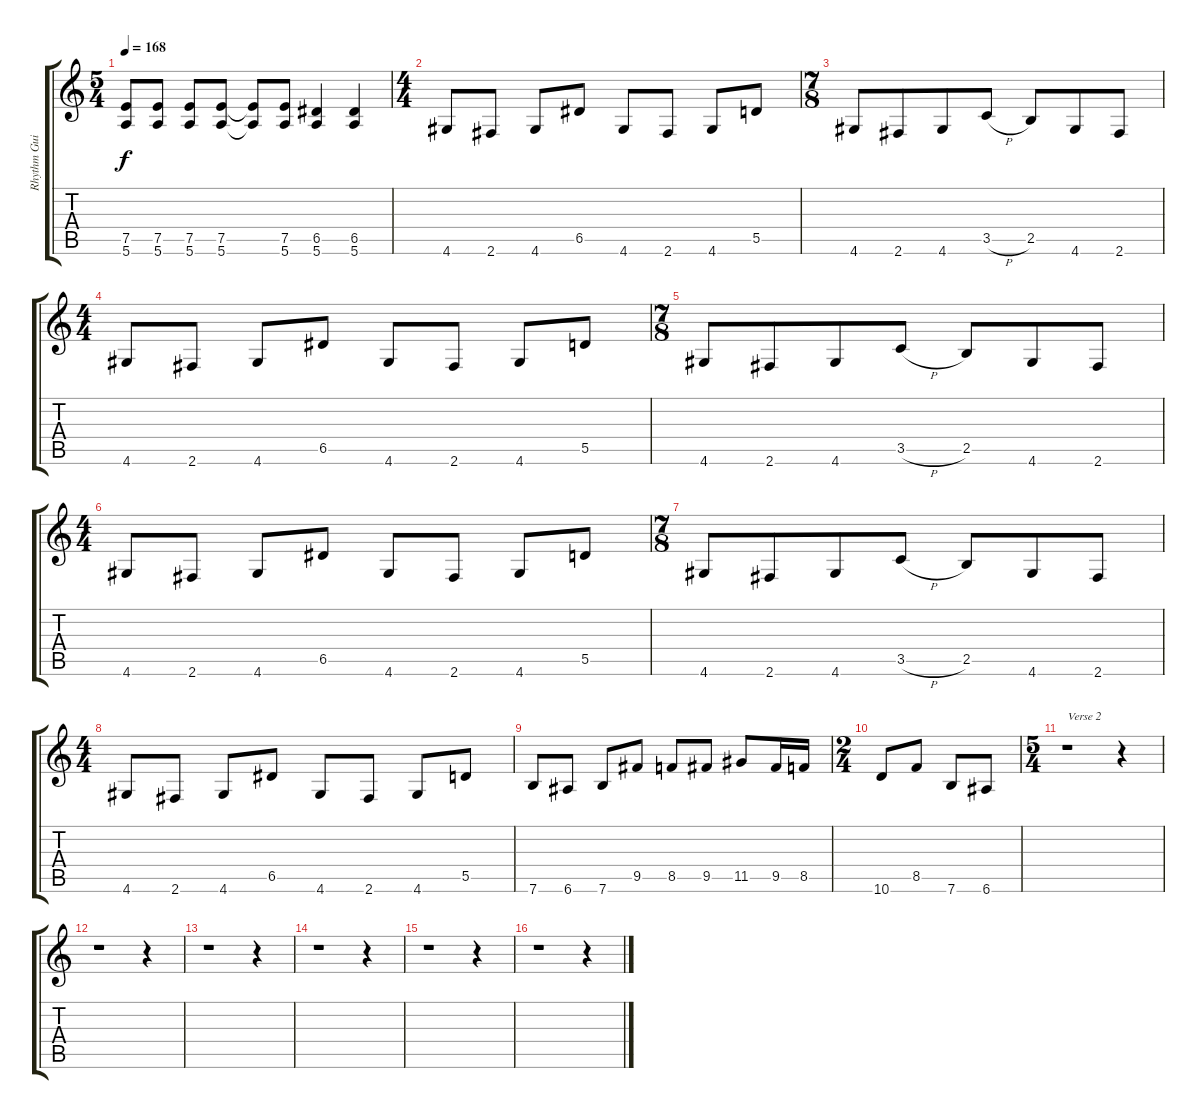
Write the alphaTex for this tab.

\track ("Rhythm Guitar" "Rhythm Gui") {instrument distortionguitar}
\staff {score tabs}
\tuning (E4 B3 G3 D3 A2 E2) {hide}
\ts (5 4)
\tempo 168
\clef g2
\ks c
(7.5 5.6).8{dy f} (7.5 5.6).8 (7.5 5.6).8 (7.5 5.6).8 (7.5{t} 5.6{t}).8 (7.5 5.6).8 (6.5 5.6).4 (6.5 5.6).4 |
\ts (4 4)
4.6.8 2.6.8 4.6.8 6.5.8 4.6.8 2.6.8 4.6.8 5.5.8 |
\ts (7 8)
4.6.8 2.6.8 4.6.8 3.5{h}.8 2.5.8 4.6.8 2.6.8 |
\ts (4 4)
4.6.8 2.6.8 4.6.8 6.5.8 4.6.8 2.6.8 4.6.8 5.5.8 |
\ts (7 8)
4.6.8 2.6.8 4.6.8 3.5{h}.8 2.5.8 4.6.8 2.6.8 |
\ts (4 4)
4.6.8 2.6.8 4.6.8 6.5.8 4.6.8 2.6.8 4.6.8 5.5.8 |
\ts (7 8)
4.6.8 2.6.8 4.6.8 3.5{h}.8 2.5.8 4.6.8 2.6.8 |
\ts (4 4)
4.6.8 2.6.8 4.6.8 6.5.8 4.6.8 2.6.8 4.6.8 5.5.8 |
7.6.8 6.6.8 7.6.8 9.5.8 8.5.8 9.5.8 11.5.8 9.5.16 8.5.16 |
\ts (2 4)
10.6.8 8.5.8 7.6.8 6.6.8 |
\ts (5 4)
r.1{txt "Verse 2"} r.4 |
r.1 r.4 |
r.1 r.4 |
r.1 r.4 |
r.1 r.4 |
r.1 r.4
